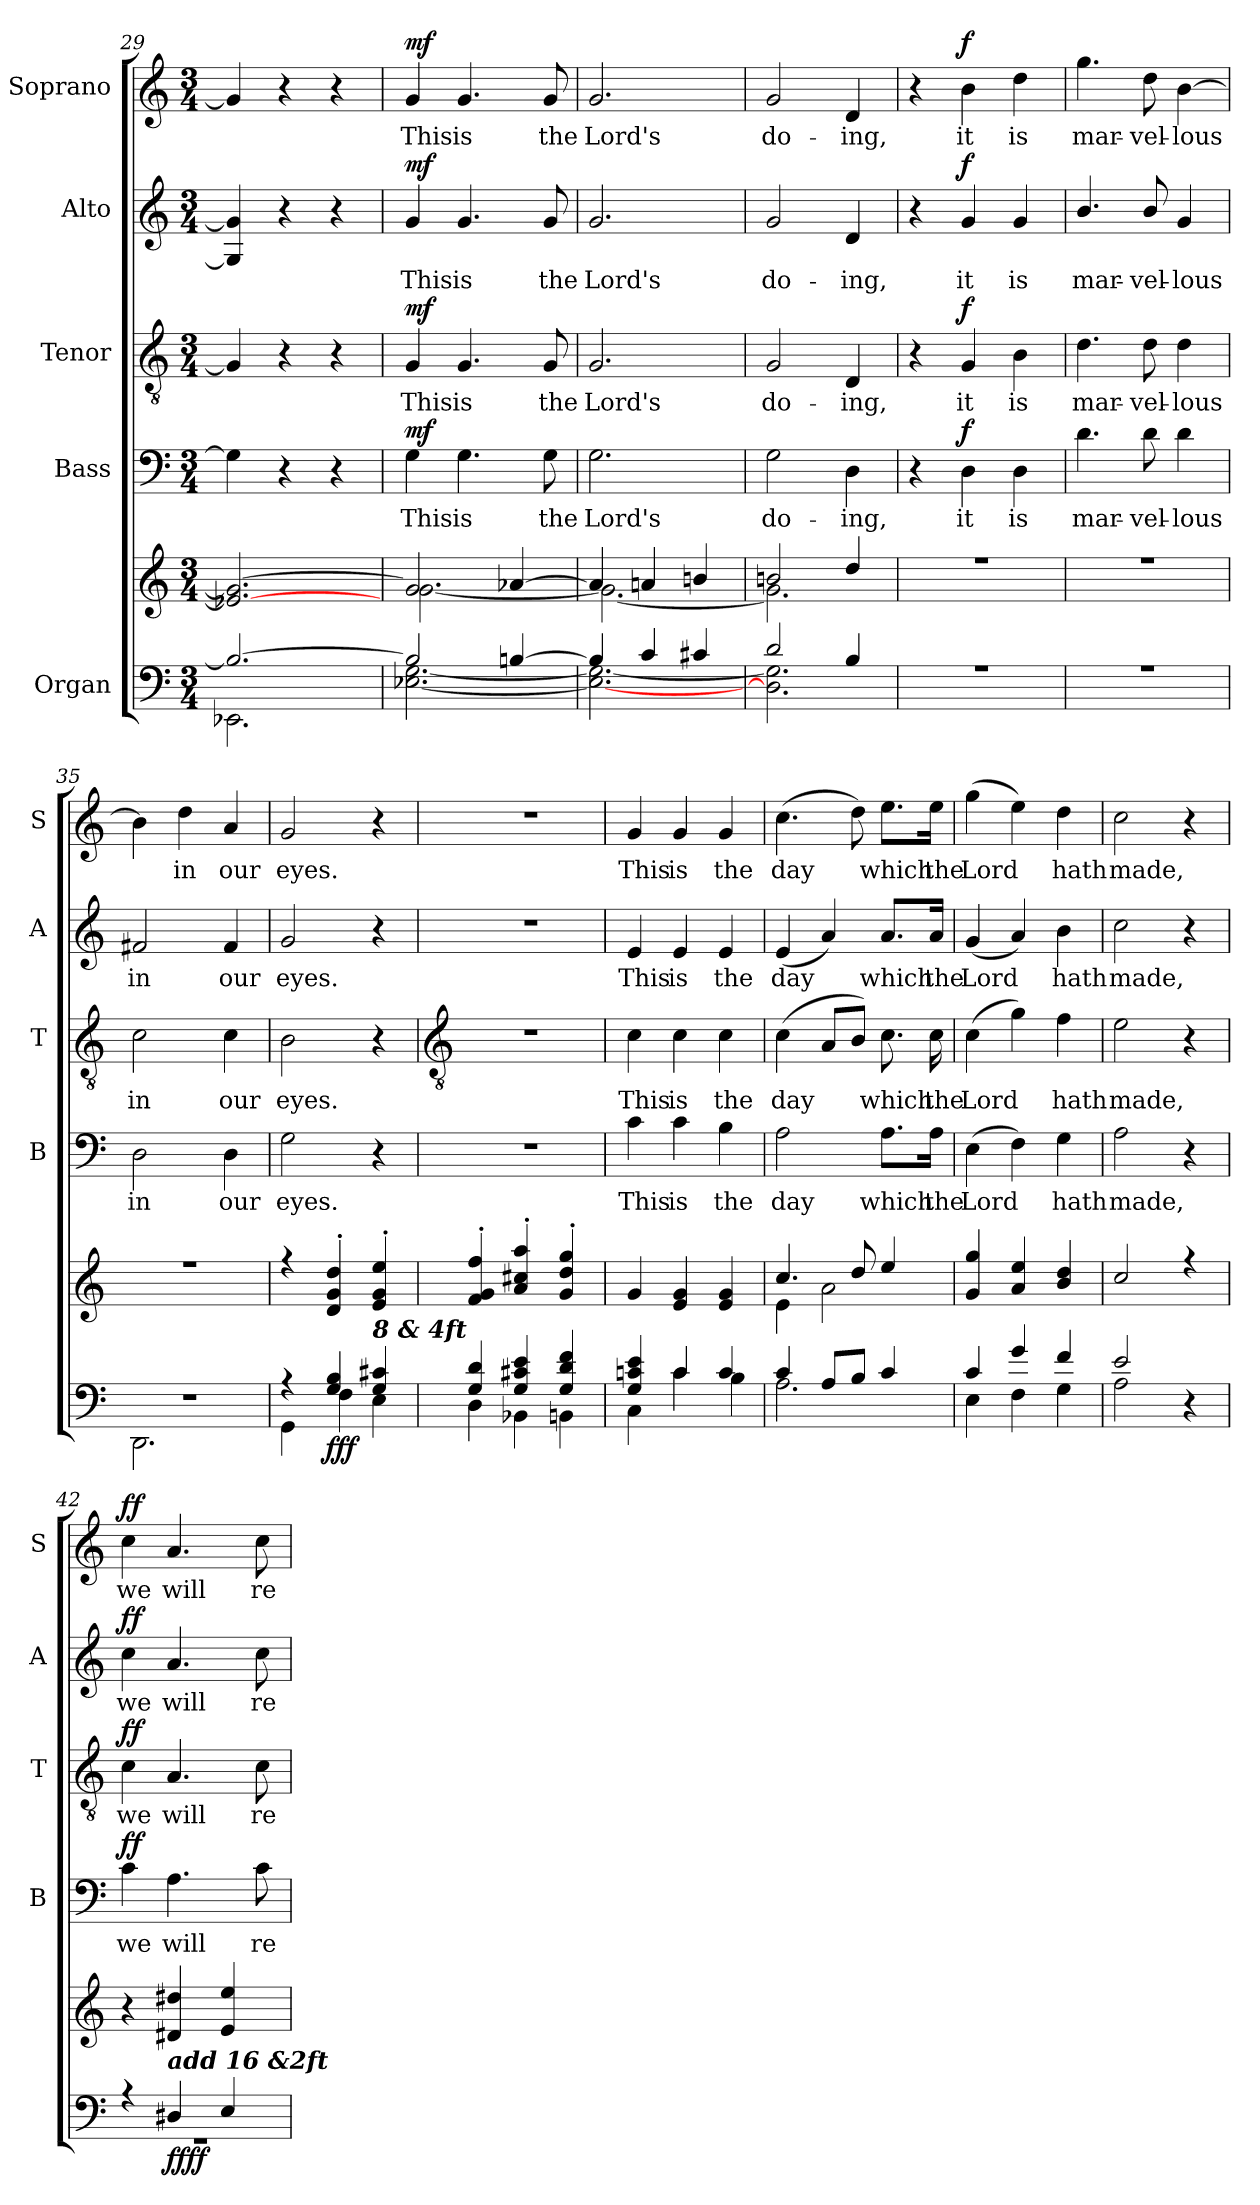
**kern	**kern	**dynam	**kern	**text	**dynam	**kern	**text	**dynam	**kern	**text	**dynam	**kern	**text	**dynam
*part5	*part5	*part5	*part4	*part4	*part4	*part3	*part3	*part3	*part2	*part2	*part2	*part1	*part1	*part1
*staff6	*staff5	*staff5/6	*staff4	*staff4	*staff4	*staff3	*staff3	*staff3	*staff2	*staff2	*staff2	*staff1	*staff1	*staff1
*I"Organ	*	*	*I"Bass	*	*	*I"Tenor	*	*	*I"Alto	*	*	*I"Soprano	*	*
*	*	*	*I'B	*	*	*I'T	*	*	*I'A	*	*	*I'S	*	*
*clefF4	*clefG2	*	*clefF4	*	*	*clefGv2	*	*	*clefG2	*	*	*clefG2	*	*
*k[]	*k[]	*	*k[]	*	*	*k[]	*	*	*k[]	*	*	*k[]	*	*
*C:	*C:	*	*C:	*	*	*C:	*	*	*C:	*	*	*C:	*	*
*M3/4	*M3/4	*	*M3/4	*	*	*M3/4	*	*	*M3/4	*	*	*M3/4	*	*
=29	=29	=29	=29	=29	=29	=29	=29	=29	=29	=29	=29	=29	=29	=29
*^	*^	*	*	*	*	*	*	*	*	*	*	*	*	*
2.B-/_	2.EE-X\	2.e-X_ 2.g_	2.ryy	.	4G]	.	.	4G]	.	.	4G] 4g]	.	.	4g]	.	.
.	.	.	.	.	4r	.	.	4r	.	.	4r	.	.	4r	.	.
.	.	.	.	.	4r	.	.	4r	.	.	4r	.	.	4r	.	.
=30	=30	=30	=30	=30	=30	=30	=30	=30	=30	=30	=30	=30	=30	=30	=30	=30
!	!	!	!	!	!	!LO:LY:b	!LO:DY:b	!	!LO:LY:b	!LO:DY:b	!	!LO:LY:b	!LO:DY:b	!	!LO:LY:b	!LO:DY:b
2B-/]	[2.E-X\ [2.G\	2g]	[2.g\	.	4G	This	mf	4G	This	mf	4g	This	mf	4g	This	mf
!	!	!	!	!	!	!LO:LY:b	!	!	!LO:LY:b	!	!	!LO:LY:b	!	!	!LO:LY:b	!
.	.	.	.	.	4.G	is	.	4.G	is	.	4.g	is	.	4.g	is	.
[4Bn/	.	[4a-X	.	.	.	.	.	.	.	.	.	.	.	.	.	.
!	!	!	!	!	!	!LO:LY:b	!	!	!LO:LY:b	!	!	!LO:LY:b	!	!	!LO:LY:b	!
.	.	.	.	.	8G	the	.	8G	the	.	8g	the	.	8g	the	.
=31	=31	=31	=31	=31	=31	=31	=31	=31	=31	=31	=31	=31	=31	=31	=31	=31
!	!	!	!	!	!	!LO:LY:b	!	!	!LO:LY:b	!	!	!LO:LY:b	!	!	!LO:LY:b	!
4B/]	2.E-\_ 2.G\_	4a-]	2.g\_	.	2.G	Lord's	.	2.G	Lord's	.	2.g	Lord's	.	2.g	Lord's	.
4c/	.	4an	.	.	.	.	.	.	.	.	.	.	.	.	.	.
4c#X/	.	4bn/	.	.	.	.	.	.	.	.	.	.	.	.	.	.
=32	=32	=32	=32	=32	=32	=32	=32	=32	=32	=32	=32	=32	=32	=32	=32	=32
!	!	!	!	!	!	!LO:LY:b	!	!	!LO:LY:b	!	!	!LO:LY:b	!	!	!LO:LY:b	!
2d/	2.D\] 2.G\]	2bn/	2.g\]	.	2G	do-	.	2G	do-	.	2g	do-	.	2g	do-	.
!	!	!	!	!	!	!LO:LY:b	!	!	!LO:LY:b	!	!	!LO:LY:b	!	!	!LO:LY:b	!
4B/	.	4dd/	.	.	4D	-ing,	.	4D	-ing,	.	4d	-ing,	.	4d	-ing,	.
=33	=33	=33	=33	=33	=33	=33	=33	=33	=33	=33	=33	=33	=33	=33	=33	=33
!LO:N:vis=1	!	!LO:N:vis=1	!	!	!	!	!	!	!	!	!	!	!	!	!	!
2.r	2.ryy	2.r	2.ryy	.	4r	.	.	4r	.	.	4r	.	.	4r	.	.
!	!	!	!	!	!	!LO:LY:b	!LO:DY:b	!	!LO:LY:b	!LO:DY:b	!	!LO:LY:b	!LO:DY:b	!	!LO:LY:b	!LO:DY:b
.	.	.	.	.	4D	it	f	4G	it	f	4g	it	f	4b	it	f
!	!	!	!	!	!	!LO:LY:b	!	!	!LO:LY:b	!	!	!LO:LY:b	!	!	!LO:LY:b	!
.	.	.	.	.	4D	is	.	4B	is	.	4g	is	.	4dd	is	.
=34	=34	=34	=34	=34	=34	=34	=34	=34	=34	=34	=34	=34	=34	=34	=34	=34
!LO:N:vis=1	!	!LO:N:vis=1	!	!	!	!LO:LY:b	!	!	!LO:LY:b	!	!	!LO:LY:b	!	!	!LO:LY:b	!
2.r	2.ryy	2.r	2.ryy	.	4.d\	mar-	.	4.d\	mar-	.	4.b/	mar-	.	4.gg	mar-	.
!	!	!	!	!	!	!LO:LY:b	!	!	!LO:LY:b	!	!	!LO:LY:b	!	!	!LO:LY:b	!
.	.	.	.	.	8d\	-vel-	.	8d\	-vel-	.	8b/	-vel-	.	8dd	-vel-	.
!	!	!	!	!	!	!LO:LY:b	!	!	!LO:LY:b	!	!	!LO:LY:b	!	!	!LO:LY:b	!
.	.	.	.	.	4d	-lous	.	4d	-lous	.	4g	-lous	.	[4b	-lous	.
=35	=35	=35	=35	=35	=35	=35	=35	=35	=35	=35	=35	=35	=35	=35	=35	=35
!LO:N:vis=1	!	!LO:N:vis=1	!	!	!	!LO:LY:b	!	!	!LO:LY:b	!	!	!LO:LY:b	!	!	!	!
2.r	2.DD\	2.r	2.ryy	.	2D	in	.	2c	in	.	2f#X	in	.	4b]	.	.
!	!	!	!	!	!	!	!	!	!	!	!	!	!	!	!LO:LY:b	!
.	.	.	.	.	.	.	.	.	.	.	.	.	.	4dd	in	.
!	!	!	!	!	!	!LO:LY:b	!	!	!LO:LY:b	!	!	!LO:LY:b	!	!	!LO:LY:b	!
.	.	.	.	.	4D	our	.	4c	our	.	4f#	our	.	4a	our	.
=36	=36	=36	=36	=36	=36	=36	=36	=36	=36	=36	=36	=36	=36	=36	=36	=36
!	!	!	!	!	!	!LO:LY:b	!	!	!LO:LY:b	!	!	!LO:LY:b	!	!	!LO:LY:b	!
4r	4GG\	4r	2.ryy	.	2G	eyes.	.	2B	eyes.	.	2g	eyes.	.	2g	eyes.	.
!	!	!	!	!LO:DY:b=2	!	!	!	!	!	!	!	!	!	!	!	!
!	!	!	!	!LO:DY:n=1:b=2	!	!	!	!	!	!	!	!	!	!	!	!
!	!	!	!	!LO:DY:n=2:b	!	!	!	!	!	!	!	!	!	!	!	!
4G/ 4B/	4F\	4d' 4g' 4dd'	.	f f f	.	.	.	.	.	.	.	.	.	.	.	.
!LO:TX:a:Bi:t=8 & 4ft	!	!	!	!	!	!	!	!	!	!	!	!	!	!	!	!
4G/ 4c#X/	4E\	4e' 4g' 4ee'	.	.	4r	.	.	4r	.	.	4r	.	.	4r	.	.
!!LO:LB:g=z
=37	=37	=37	=37	=37	=37	=37	=37	=37	=37	=37	=37	=37	=37	=37	=37	=37
*	*	*	*	*	*	*	*	*clefGv2	*	*	*	*	*	*	*	*
!	!	!	!	!	!LO:N:vis=1	!	!	!LO:N:vis=1	!	!	!LO:N:vis=1	!	!	!LO:N:vis=1	!	!
4G/ 4d/	4D\	4f' 4g' 4ff'	2.ryy	.	2.r	.	.	2.r	.	.	2.r	.	.	2.r	.	.
4G/ 4c#X/ 4e/	4BB-X\	4a' 4cc#X' 4aa'	.	.	.	.	.	.	.	.	.	.	.	.	.	.
4G/ 4d/ 4f/	4BBn\	4g' 4dd' 4gg'	.	.	.	.	.	.	.	.	.	.	.	.	.	.
=38	=38	=38	=38	=38	=38	=38	=38	=38	=38	=38	=38	=38	=38	=38	=38	=38
!	!	!	!	!	!	!LO:LY:b	!	!	!LO:LY:b	!	!	!LO:LY:b	!	!	!LO:LY:b	!
4G/ 4cn/ 4e/	4C\	4g	2.ryy	.	4c	This	.	4c	This	.	4e	This	.	4g	This	.
!	!	!	!	!	!	!LO:LY:b	!	!	!LO:LY:b	!	!	!LO:LY:b	!	!	!LO:LY:b	!
4c/	4c\	4e 4g	.	.	4c	is	.	4c	is	.	4e	is	.	4g	is	.
!	!	!	!	!	!	!LO:LY:b	!	!	!LO:LY:b	!	!	!LO:LY:b	!	!	!LO:LY:b	!
4c/	4B\	4e 4g	.	.	4B	the	.	4c	the	.	4e	the	.	4g	the	.
=39	=39	=39	=39	=39	=39	=39	=39	=39	=39	=39	=39	=39	=39	=39	=39	=39
!	!	!	!	!	!	!LO:LY:b	!	!	!LO:LY:b	!	!	!LO:LY:b	!	!	!LO:LY:b	!
4c/	2.A\	4.cc/	4e\	.	2A	day	.	(<4c	day	.	(<4e	day	.	(>4.cc	day	.
8A/L	.	.	2a\	.	.	.	.	8AL	.	.	4a)	.	.	.	.	.
8B/J	.	8dd/	.	.	.	.	.	8BJ)	.	.	.	.	.	8dd)	.	.
!	!	!	!	!	!	!LO:LY:b	!	!	!LO:LY:b	!	!	!LO:LY:b	!	!	!LO:LY:b	!
4c/	.	4ee/	.	.	8.A\L	which	.	8.c	which	.	8.a/L	which	.	8.ee\L	which	.
!	!	!	!	!	!	!LO:LY:b	!	!	!LO:LY:b	!	!	!LO:LY:b	!	!	!LO:LY:b	!
.	.	.	.	.	16A\Jk	the	.	16c	the	.	16a/Jk	the	.	16ee\Jk	the	.
=40	=40	=40	=40	=40	=40	=40	=40	=40	=40	=40	=40	=40	=40	=40	=40	=40
!	!	!	!	!	!	!LO:LY:b	!	!	!LO:LY:b	!	!	!LO:LY:b	!	!	!LO:LY:b	!
4c/	4E\	4g 4gg	2.ryy	.	(>4E	Lord	.	(>4c	Lord	.	(<4g	Lord	.	(>4gg	Lord	.
4g/	4F\	4a 4ee	.	.	4F)	.	.	4g)	.	.	4a)	.	.	4ee)	.	.
!	!	!	!	!	!	!LO:LY:b	!	!	!LO:LY:b	!	!	!LO:LY:b	!	!	!LO:LY:b	!
4f/	4G\	4b 4dd	.	.	4G	hath	.	4f	hath	.	4b	hath	.	4dd	hath	.
=41	=41	=41	=41	=41	=41	=41	=41	=41	=41	=41	=41	=41	=41	=41	=41	=41
!	!	!	!	!	!	!LO:LY:b	!	!	!LO:LY:b	!	!	!LO:LY:b	!	!	!LO:LY:b	!
2e/	2A\	2cc	2.ryy	.	2A	made,	.	2e	made,	.	2cc	made,	.	2cc	made,	.
4ryy	4r	4r	.	.	4r	.	.	4r	.	.	4r	.	.	4r	.	.
=42	=42	=42	=42	=42	=42	=42	=42	=42	=42	=42	=42	=42	=42	=42	=42	=42
!	!LO:N:vis=1	!	!	!	!	!LO:LY:b	!LO:DY:b	!	!LO:LY:b	!LO:DY:b	!	!LO:LY:b	!LO:DY:b	!	!LO:LY:b	!LO:DY:b
4r	2.r	4r	2ryy	.	4c	we	ff	4c	we	ff	4cc	we	ff	4cc	we	ff
!LO:TX:a:Bi:t=add 16 &2ft	!	!	!	!	!	!	!	!	!	!	!	!	!	!	!	!
!	!	!	!	!LO:DY:b=2	!	!LO:LY:b	!	!	!LO:LY:b	!	!	!LO:LY:b	!	!	!LO:LY:b	!
!	!	!	!	!LO:DY:n=1:b	!	!	!	!	!	!	!	!	!	!	!	!
4D#X/	.	4d#X 4dd#X	.	ff ff	4.A	will	.	4.A	will	.	4.a	will	.	4.a	will	.
4E/	.	4e 4ee	8ryy	.	.	.	.	.	.	.	.	.	.	.	.	.
!	!	!	!	!	!	!LO:LY:b	!	!	!LO:LY:b	!	!	!LO:LY:b	!	!	!LO:LY:b	!
.	.	.	8ryy	.	8c	re-	.	8c	re-	.	8cc	re-	.	8cc	re-	.
*v	*v	*	*	*	*	*	*	*	*	*	*	*	*	*	*	*
*	*v	*v	*	*	*	*	*	*	*	*	*	*	*	*	*
=	=	=	=	=	=	=	=	=	=	=	=	=	=	=
*-	*-	*-	*-	*-	*-	*-	*-	*-	*-	*-	*-	*-	*-	*-
